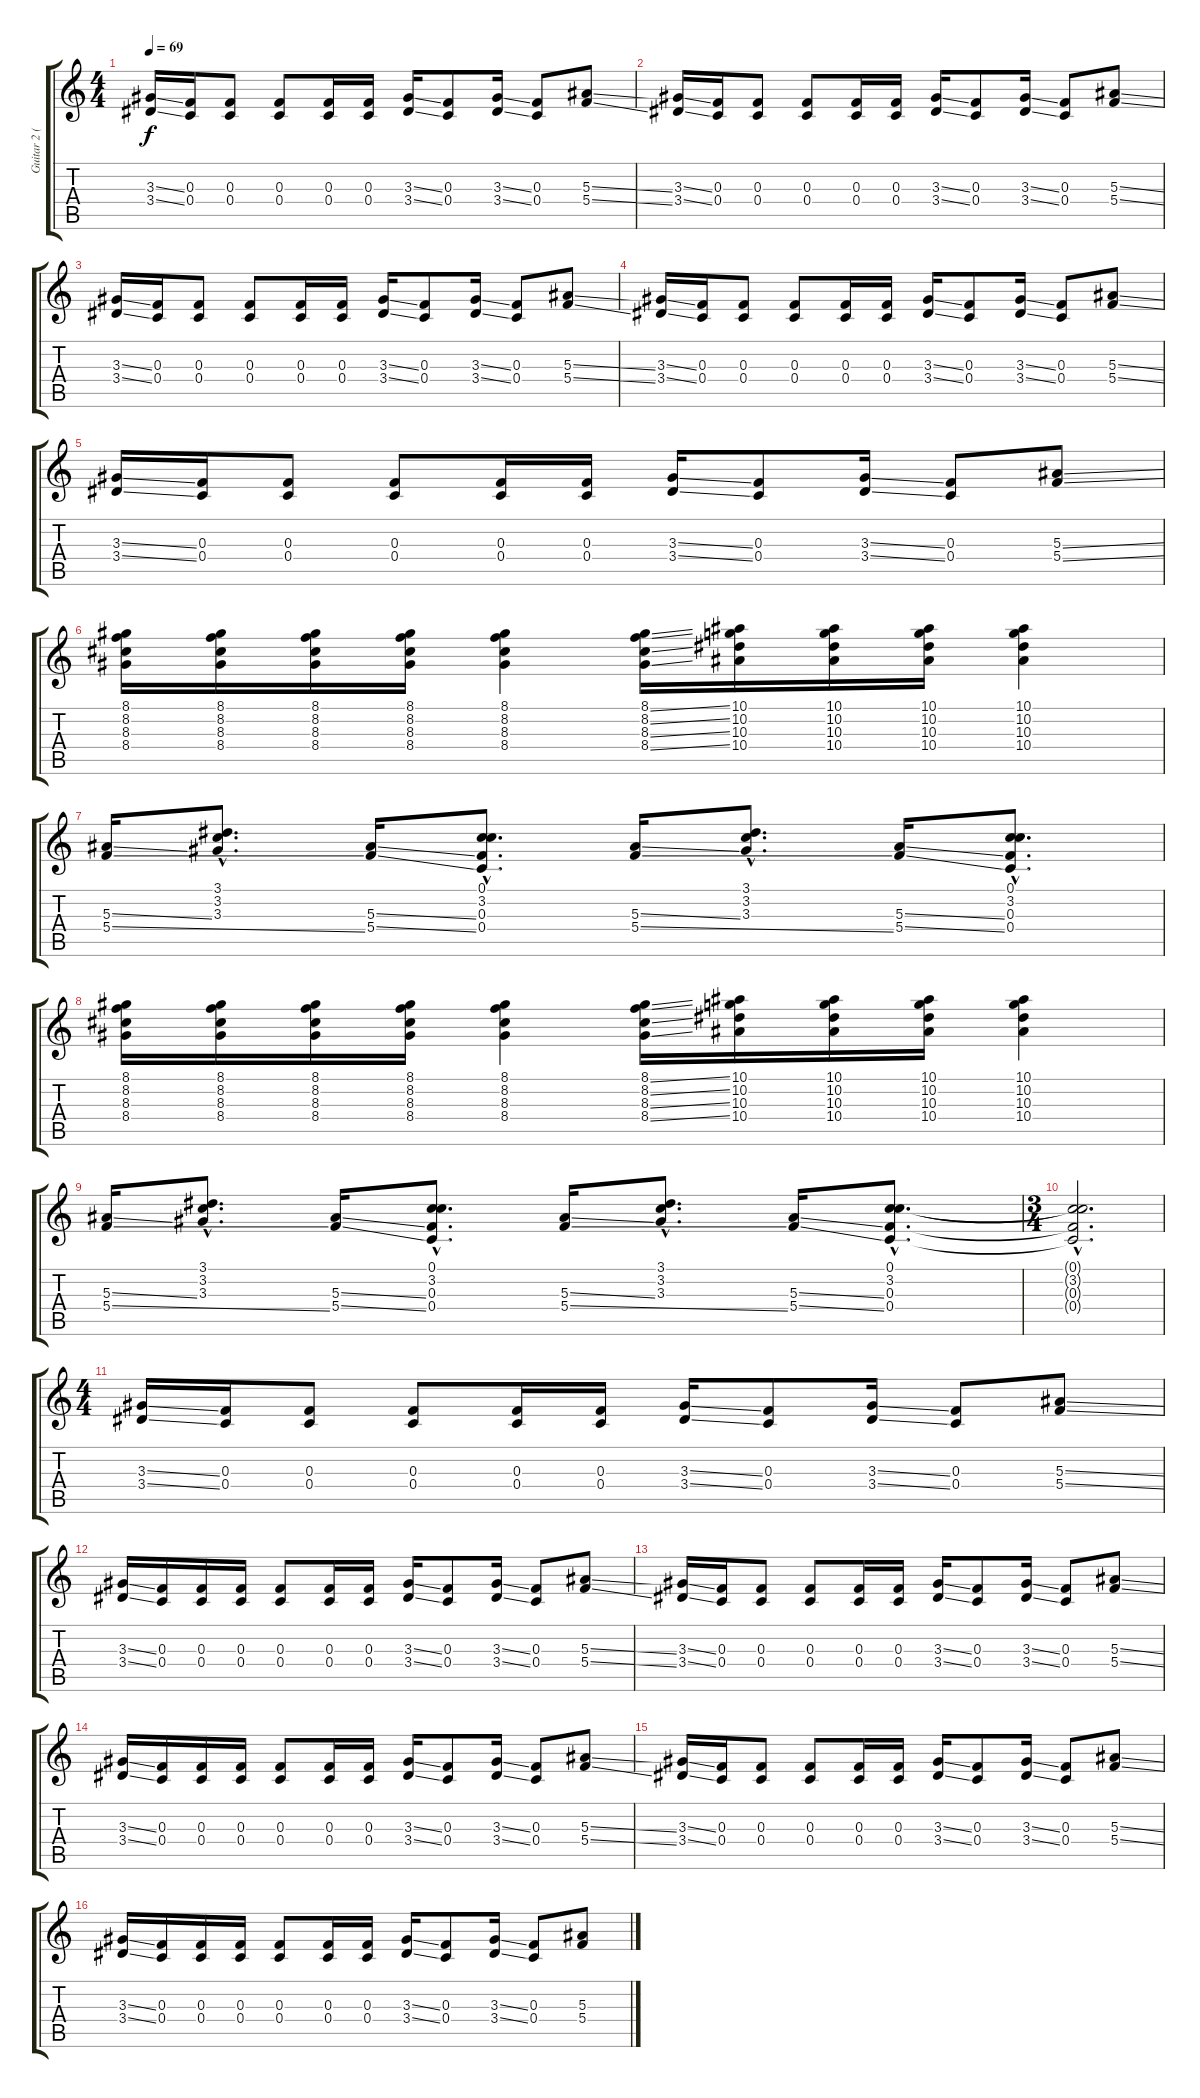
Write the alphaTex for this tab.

\track ("Guitar 2 (w/slide)" "Guitar 2 (") {instrument overdrivenguitar}
\staff {score tabs}
\tuning (C4 A3 F3 C3 A2 F2) {hide}
\ts (4 4)
\tempo 69
\clef g2
\ks c
(3.3{ss} 3.4{ss}).16{dy f} (0.3 0.4).16 (0.3 0.4).8 (0.3 0.4).8 (0.3 0.4).16 (0.3 0.4).16 (3.3{ss} 3.4{ss}).16 (0.3 0.4).8 (3.3{ss} 3.4{ss}).16 (0.3 0.4).8 (5.3{ss} 5.4{ss}).8 |
(3.3{ss} 3.4{ss}).16 (0.3 0.4).16 (0.3 0.4).8 (0.3 0.4).8 (0.3 0.4).16 (0.3 0.4).16 (3.3{ss} 3.4{ss}).16 (0.3 0.4).8 (3.3{ss} 3.4{ss}).16 (0.3 0.4).8 (5.3{ss} 5.4{ss}).8 |
(3.3{ss} 3.4{ss}).16 (0.3 0.4).16 (0.3 0.4).8 (0.3 0.4).8 (0.3 0.4).16 (0.3 0.4).16 (3.3{ss} 3.4{ss}).16 (0.3 0.4).8 (3.3{ss} 3.4{ss}).16 (0.3 0.4).8 (5.3{ss} 5.4{ss}).8 |
(3.3{ss} 3.4{ss}).16 (0.3 0.4).16 (0.3 0.4).8 (0.3 0.4).8 (0.3 0.4).16 (0.3 0.4).16 (3.3{ss} 3.4{ss}).16 (0.3 0.4).8 (3.3{ss} 3.4{ss}).16 (0.3 0.4).8 (5.3{ss} 5.4{ss}).8 |
(3.3{ss} 3.4{ss}).16 (0.3 0.4).16 (0.3 0.4).8 (0.3 0.4).8 (0.3 0.4).16 (0.3 0.4).16 (3.3{ss} 3.4{ss}).16 (0.3 0.4).8 (3.3{ss} 3.4{ss}).16 (0.3 0.4).8 (5.3{ss} 5.4{ss}).8 |
(8.1 8.2 8.3 8.4).16 (8.1 8.2 8.3 8.4).16 (8.1 8.2 8.3 8.4).16 (8.1 8.2 8.3 8.4).16 (8.1 8.2 8.3 8.4).4 (8.1{ss} 8.2{ss} 8.3{ss} 8.4{ss}).16 (10.1 10.2 10.3 10.4).16 (10.1 10.2 10.3 10.4).16 (10.1 10.2 10.3 10.4).16 (10.1 10.2 10.3 10.4).4 |
(5.3{ss} 5.4{ss}).16 (3.1{hac} 3.2{hac} 3.3{hac}).8{d} (5.3{ss} 5.4{ss}).16 (0.1{hac} 3.2{hac} 0.3{hac} 0.4{hac}).8{d} (5.3{ss} 5.4{ss}).16 (3.1{hac} 3.2{hac} 3.3{hac}).8{d} (5.3{ss} 5.4{ss}).16 (0.1{hac} 3.2{hac} 0.3{hac} 0.4{hac}).8{d} |
(8.1 8.2 8.3 8.4).16 (8.1 8.2 8.3 8.4).16 (8.1 8.2 8.3 8.4).16 (8.1 8.2 8.3 8.4).16 (8.1 8.2 8.3 8.4).4 (8.1{ss} 8.2{ss} 8.3{ss} 8.4{ss}).16 (10.1 10.2 10.3 10.4).16 (10.1 10.2 10.3 10.4).16 (10.1 10.2 10.3 10.4).16 (10.1 10.2 10.3 10.4).4 |
(5.3{ss} 5.4{ss}).16 (3.1{hac} 3.2{hac} 3.3{hac}).8{d} (5.3{ss} 5.4{ss}).16 (0.1{hac} 3.2{hac} 0.3{hac} 0.4{hac}).8{d} (5.3{ss} 5.4{ss}).16 (3.1{hac} 3.2{hac} 3.3{hac}).8{d} (5.3{ss} 5.4{ss}).16 (0.1{hac} 3.2{hac} 0.3{hac} 0.4{hac}).8{d} |
\ts (3 4)
(0.1{hac t} 3.2{hac t} 0.3{hac t} 0.4{hac t}).2{d} |
\ts (4 4)
(3.3{ss} 3.4{ss}).16 (0.3 0.4).16 (0.3 0.4).8 (0.3 0.4).8 (0.3 0.4).16 (0.3 0.4).16 (3.3{ss} 3.4{ss}).16 (0.3 0.4).8 (3.3{ss} 3.4{ss}).16 (0.3 0.4).8 (5.3{ss} 5.4{ss}).8 |
(3.3{ss} 3.4{ss}).16 (0.3 0.4).16 (0.3 0.4).16 (0.3 0.4).16 (0.3 0.4).8 (0.3 0.4).16 (0.3 0.4).16 (3.3{ss} 3.4{ss}).16 (0.3 0.4).8 (3.3{ss} 3.4{ss}).16 (0.3 0.4).8 (5.3{ss} 5.4{ss}).8 |
(3.3{ss} 3.4{ss}).16 (0.3 0.4).16 (0.3 0.4).8 (0.3 0.4).8 (0.3 0.4).16 (0.3 0.4).16 (3.3{ss} 3.4{ss}).16 (0.3 0.4).8 (3.3{ss} 3.4{ss}).16 (0.3 0.4).8 (5.3{ss} 5.4{ss}).8 |
(3.3{ss} 3.4{ss}).16 (0.3 0.4).16 (0.3 0.4).16 (0.3 0.4).16 (0.3 0.4).8 (0.3 0.4).16 (0.3 0.4).16 (3.3{ss} 3.4{ss}).16 (0.3 0.4).8 (3.3{ss} 3.4{ss}).16 (0.3 0.4).8 (5.3{ss} 5.4{ss}).8 |
(3.3{ss} 3.4{ss}).16 (0.3 0.4).16 (0.3 0.4).8 (0.3 0.4).8 (0.3 0.4).16 (0.3 0.4).16 (3.3{ss} 3.4{ss}).16 (0.3 0.4).8 (3.3{ss} 3.4{ss}).16 (0.3 0.4).8 (5.3{ss} 5.4{ss}).8 |
(3.3{ss} 3.4{ss}).16 (0.3 0.4).16 (0.3 0.4).16 (0.3 0.4).16 (0.3 0.4).8 (0.3 0.4).16 (0.3 0.4).16 (3.3{ss} 3.4{ss}).16 (0.3 0.4).8 (3.3{ss} 3.4{ss}).16 (0.3 0.4).8 (5.3{ss} 5.4{ss}).8
